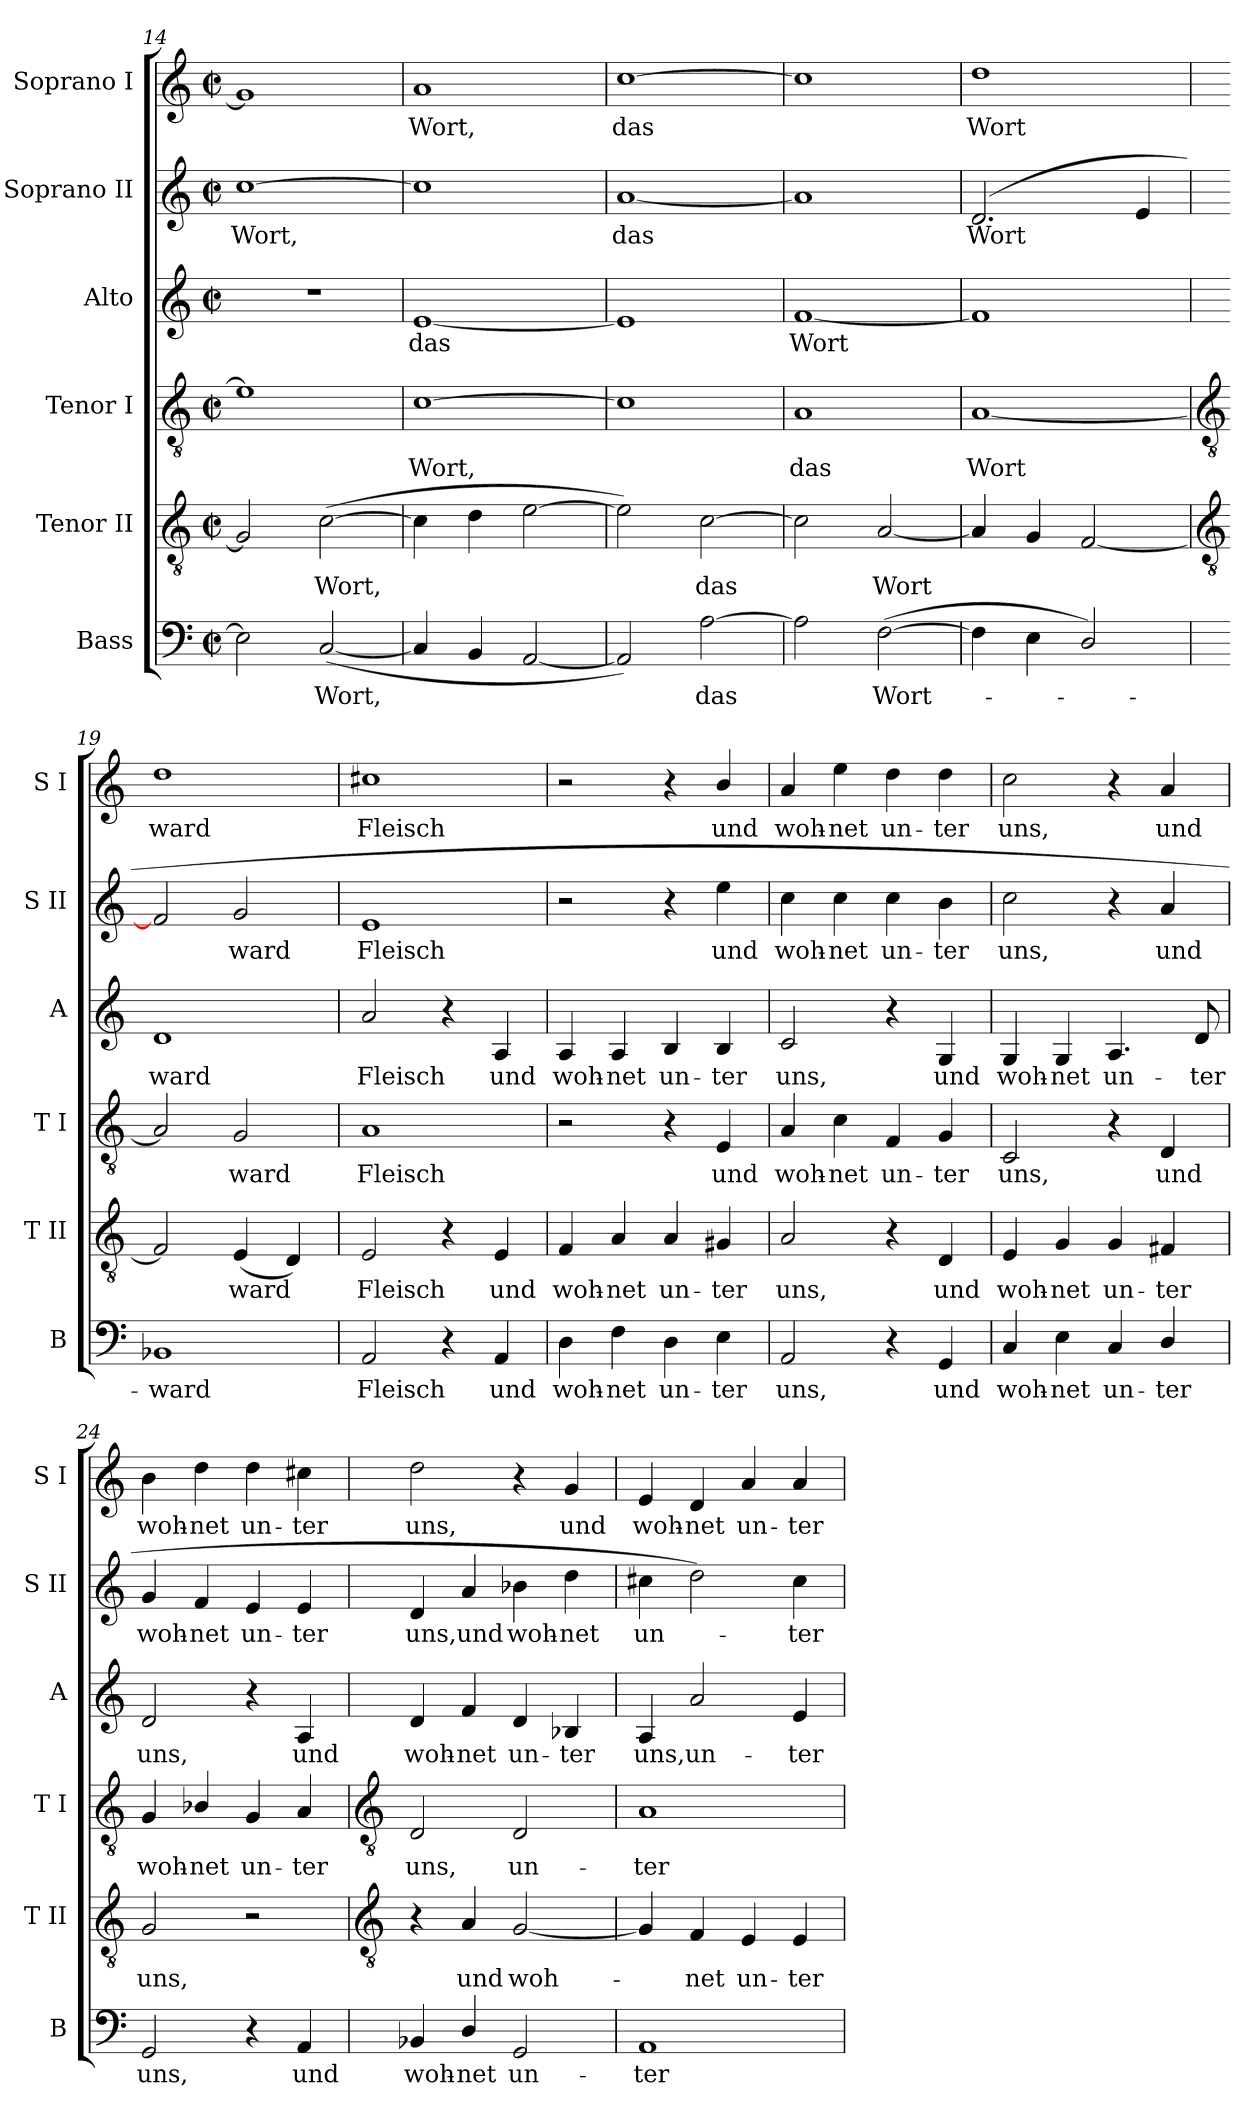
**kern	**text	**kern	**text	**kern	**text	**kern	**text	**kern	**text	**kern	**text
*part6	*part6	*part5	*part5	*part4	*part4	*part3	*part3	*part2	*part2	*part1	*part1
*staff6	*staff6	*staff5	*staff5	*staff4	*staff4	*staff3	*staff3	*staff2	*staff2	*staff1	*staff1
*I"Bass	*	*I"Tenor II	*	*I"Tenor I	*	*I"Alto	*	*I"Soprano II	*	*I"Soprano I	*
*I'B	*	*I'T II	*	*I'T I	*	*I'A	*	*I'S II	*	*I'S I	*
*clefF4	*	*clefGv2	*	*clefGv2	*	*clefG2	*	*clefG2	*	*clefG2	*
*k[]	*	*k[]	*	*k[]	*	*k[]	*	*k[]	*	*k[]	*
*C:	*	*C:	*	*C:	*	*C:	*	*C:	*	*C:	*
*M2/2	*	*M2/2	*	*M2/2	*	*M2/2	*	*M2/2	*	*M2/2	*
*met(c|)	*	*met(c|)	*	*met(c|)	*	*met(c|)	*	*met(c|)	*	*met(c|)	*
=14	=14	=14	=14	=14	=14	=14	=14	=14	=14	=14	=14
!	!	!	!	!	!	!	!	!	!LO:LY:b	!	!
2E]	.	2G]	.	1e]	.	1r	.	[1cc	Wort,	1g]	.
!	!LO:LY:b	!	!LO:LY:b	!	!	!	!	!	!	!	!
(<[2C	Wort,	(>[2c	Wort,	.	.	.	.	.	.	.	.
=15	=15	=15	=15	=15	=15	=15	=15	=15	=15	=15	=15
!	!	!	!	!	!LO:LY:b	!	!LO:LY:b	!	!	!	!LO:LY:b
4C]	.	4c]	.	[1c	Wort,	[1e	das	1cc]	.	1a	Wort,
4BB	.	4d	.	.	.	.	.	.	.	.	.
[2AA	.	[2e	.	.	.	.	.	.	.	.	.
=16	=16	=16	=16	=16	=16	=16	=16	=16	=16	=16	=16
!	!	!	!	!	!	!	!	!	!LO:LY:b	!	!LO:LY:b
2AA])	.	2e])	.	1c]	.	1e]	.	[1a	das	[1cc	das
!	!LO:LY:b	!	!LO:LY:b	!	!	!	!	!	!	!	!
[2A	das	[2c	das	.	.	.	.	.	.	.	.
=17	=17	=17	=17	=17	=17	=17	=17	=17	=17	=17	=17
!	!	!	!	!	!LO:LY:b	!	!LO:LY:b	!	!	!	!
2A]	.	2c]	.	1A	das	[1f	Wort	1a]	.	1cc]	.
!	!LO:LY:b	!	!LO:LY:b	!	!	!	!	!	!	!	!
(>[2F	Wort-	[2A	Wort	.	.	.	.	.	.	.	.
=18	=18	=18	=18	=18	=18	=18	=18	=18	=18	=18	=18
!	!	!	!	!	!LO:LY:b	!	!	!	!LO:LY:b	!	!LO:LY:b
4F]	.	4A]	.	[1A	Wort	1f]	.	(>2.d	Wort	1dd	Wort
4E	.	4G	.	.	.	.	.	.	.	.	.
2D/)	.	[2F	.	.	.	.	.	.	.	.	.
.	.	.	.	.	.	.	.	4e	.	.	.
!!LO:LB:g=z
=19	=19	=19	=19	=19	=19	=19	=19	=19	=19	=19	=19
*	*	*clefGv2	*	*clefGv2	*	*	*	*	*	*	*
!	!LO:LY:b	!	!	!	!	!	!LO:LY:b	!	!	!	!LO:LY:b
1BB-X	ward	2F]	.	2A]	.	1d	ward	2f]	.	1dd	ward
!	!	!	!LO:LY:b	!	!LO:LY:b	!	!	!	!LO:LY:b	!	!
.	.	(<4E	ward	2G	ward	.	.	2g	ward	.	.
.	.	4D)	.	.	.	.	.	.	.	.	.
=20	=20	=20	=20	=20	=20	=20	=20	=20	=20	=20	=20
!	!LO:LY:b	!	!LO:LY:b	!	!LO:LY:b	!	!LO:LY:b	!	!LO:LY:b	!	!LO:LY:b
2AA	Fleisch	2E	Fleisch	1A	Fleisch	2a	Fleisch	1e	Fleisch	1cc#X	Fleisch
4r	.	4r	.	.	.	4r	.	.	.	.	.
!	!LO:LY:b	!	!LO:LY:b	!	!	!	!LO:LY:b	!	!	!	!
4AA	und	4E	und	.	.	4A	und	.	.	.	.
=21	=21	=21	=21	=21	=21	=21	=21	=21	=21	=21	=21
!	!LO:LY:b	!	!LO:LY:b	!	!	!	!LO:LY:b	!	!	!	!
4D	woh-	4F	woh-	2r	.	4A	woh-	2r	.	2r	.
!	!LO:LY:b	!	!LO:LY:b	!	!	!	!LO:LY:b	!	!	!	!
4F	-net	4A	-net	.	.	4A	-net	.	.	.	.
!	!LO:LY:b	!	!LO:LY:b	!	!	!	!LO:LY:b	!	!	!	!
4D	un-	4A	un-	4r	.	4B	un-	4r	.	4r	.
!	!LO:LY:b	!	!LO:LY:b	!	!LO:LY:b	!	!LO:LY:b	!	!LO:LY:b	!	!LO:LY:b
4E	-ter	4G#X	-ter	4E	und	4B	-ter	4ee	und	4b/	und
=22	=22	=22	=22	=22	=22	=22	=22	=22	=22	=22	=22
!	!LO:LY:b	!	!LO:LY:b	!	!LO:LY:b	!	!LO:LY:b	!	!LO:LY:b	!	!LO:LY:b
2AA	uns,	2A	uns,	4A	woh-	2c	uns,	4cc	woh-	4a	woh-
!	!	!	!	!	!LO:LY:b	!	!	!	!LO:LY:b	!	!LO:LY:b
.	.	.	.	4c	-net	.	.	4cc	-net	4ee	-net
!	!	!	!	!	!LO:LY:b	!	!	!	!LO:LY:b	!	!LO:LY:b
4r	.	4r	.	4F	un-	4r	.	4cc	un-	4dd	un-
!	!LO:LY:b	!	!LO:LY:b	!	!LO:LY:b	!	!LO:LY:b	!	!LO:LY:b	!	!LO:LY:b
4GG	und	4D	und	4G	-ter	4G	und	4b	-ter	4dd	-ter
=23	=23	=23	=23	=23	=23	=23	=23	=23	=23	=23	=23
!	!LO:LY:b	!	!LO:LY:b	!	!LO:LY:b	!	!LO:LY:b	!	!LO:LY:b	!	!LO:LY:b
4C	woh-	4E	woh-	2C	uns,	4G	woh-	2cc	uns,	2cc	uns,
!	!LO:LY:b	!	!LO:LY:b	!	!	!	!LO:LY:b	!	!	!	!
4E	-net	4G	-net	.	.	4G	-net	.	.	.	.
!	!LO:LY:b	!	!LO:LY:b	!	!	!	!LO:LY:b	!	!	!	!
4C	un-	4G	un-	4r	.	4.A	un-	4r	.	4r	.
!	!LO:LY:b	!	!LO:LY:b	!	!LO:LY:b	!	!	!	!LO:LY:b	!	!LO:LY:b
4D/	-ter	4F#X	-ter	4D	und	.	.	4a	und	4a	und
!	!	!	!	!	!	!	!LO:LY:b	!	!	!	!
.	.	.	.	.	.	8d	-ter	.	.	.	.
=24	=24	=24	=24	=24	=24	=24	=24	=24	=24	=24	=24
!	!LO:LY:b	!	!LO:LY:b	!	!LO:LY:b	!	!LO:LY:b	!	!LO:LY:b	!	!LO:LY:b
2GG	uns,	2G	uns,	4G	woh-	2d	uns,	4g	woh-	4b	woh-
!	!	!	!	!	!LO:LY:b	!	!	!	!LO:LY:b	!	!LO:LY:b
.	.	.	.	4B-X/	-net	.	.	4f	-net	4dd	-net
!	!	!	!	!	!LO:LY:b	!	!	!	!LO:LY:b	!	!LO:LY:b
4r	.	2r	.	4G	un-	4r	.	4e	un-	4dd	un-
!	!LO:LY:b	!	!	!	!LO:LY:b	!	!LO:LY:b	!	!LO:LY:b	!	!LO:LY:b
4AA	und	.	.	4A	-ter	4A	und	4e	-ter	4cc#X	-ter
!!LO:LB:g=z
=25	=25	=25	=25	=25	=25	=25	=25	=25	=25	=25	=25
*	*	*clefGv2	*	*clefGv2	*	*	*	*	*	*	*
!	!LO:LY:b	!	!	!	!LO:LY:b	!	!LO:LY:b	!	!LO:LY:b	!	!LO:LY:b
4BB-X	woh-	4r	.	2D	uns,	4d	woh-	4d	uns,	2dd	uns,
!	!LO:LY:b	!	!LO:LY:b	!	!	!	!LO:LY:b	!	!LO:LY:b	!	!
4D/	-net	4A	und	.	.	4f	-net	4a	und	.	.
!	!LO:LY:b	!	!LO:LY:b	!	!LO:LY:b	!	!LO:LY:b	!	!LO:LY:b	!	!
2GG	un-	[2G	woh-	2D	un-	4d	un-	4b-X	woh-	4r	.
!	!	!	!	!	!	!	!LO:LY:b	!	!LO:LY:b	!	!LO:LY:b
.	.	.	.	.	.	4B-X	-ter	4dd	-net	4g	und
=26	=26	=26	=26	=26	=26	=26	=26	=26	=26	=26	=26
!	!LO:LY:b	!	!	!	!LO:LY:b	!	!LO:LY:b	!	!LO:LY:b	!	!LO:LY:b
1AA	-ter	4G]	.	1A	-ter	4A	uns,	4cc#X	un-	4e	woh-
!	!	!	!LO:LY:b	!	!	!	!LO:LY:b	!	!	!	!LO:LY:b
.	.	4F	net	.	.	2a	un-	2dd)	.	4d	-net
!	!	!	!LO:LY:b	!	!	!	!	!	!	!	!LO:LY:b
.	.	4E	un-	.	.	.	.	.	.	4a	un-
!	!	!	!LO:LY:b	!	!	!	!LO:LY:b	!	!LO:LY:b	!	!LO:LY:b
.	.	4E	-ter	.	.	4e	-ter	4cc#	ter	4a	-ter
=	=	=	=	=	=	=	=	=	=	=	=
*-	*-	*-	*-	*-	*-	*-	*-	*-	*-	*-	*-
